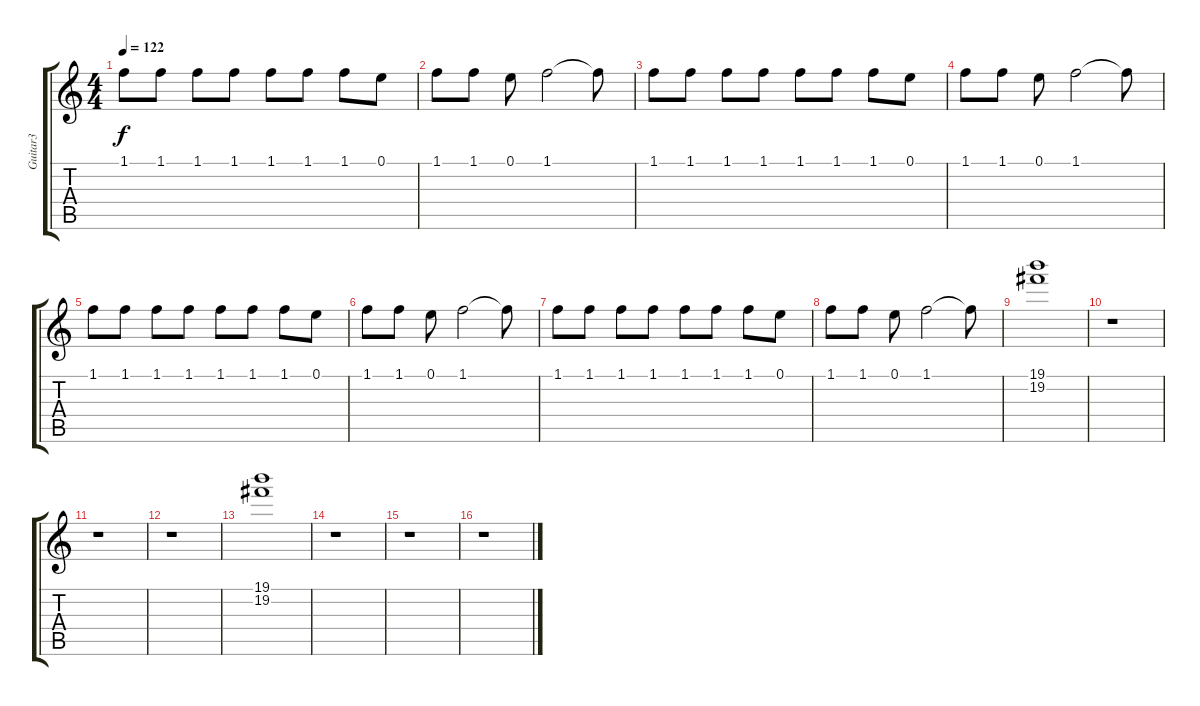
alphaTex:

\track ("Guitar3" "Guitar3") {instrument acousticguitarnylon}
\staff {score tabs}
\tuning (E4 B3 G3 D3 A2 E2) {hide}
\ts (4 4)
\tempo 122
\clef g2
\ks c
1.1.8{dy f} 1.1.8 1.1.8 1.1.8 1.1.8 1.1.8 1.1.8 0.1.8 |
1.1.8 1.1.8 0.1.8 1.1.2 1.1{t}.8 |
1.1.8 1.1.8 1.1.8 1.1.8 1.1.8 1.1.8 1.1.8 0.1.8 |
1.1.8 1.1.8 0.1.8 1.1.2 1.1{t}.8 |
1.1.8 1.1.8 1.1.8 1.1.8 1.1.8 1.1.8 1.1.8 0.1.8 |
1.1.8 1.1.8 0.1.8 1.1.2 1.1{t}.8 |
1.1.8 1.1.8 1.1.8 1.1.8 1.1.8 1.1.8 1.1.8 0.1.8 |
1.1.8 1.1.8 0.1.8 1.1.2 1.1{t}.8 |
(19.1 19.2).1 |
r.1 |
r.1 |
r.1 |
(19.1 19.2).1 |
r.1 |
r.1 |
r.1
